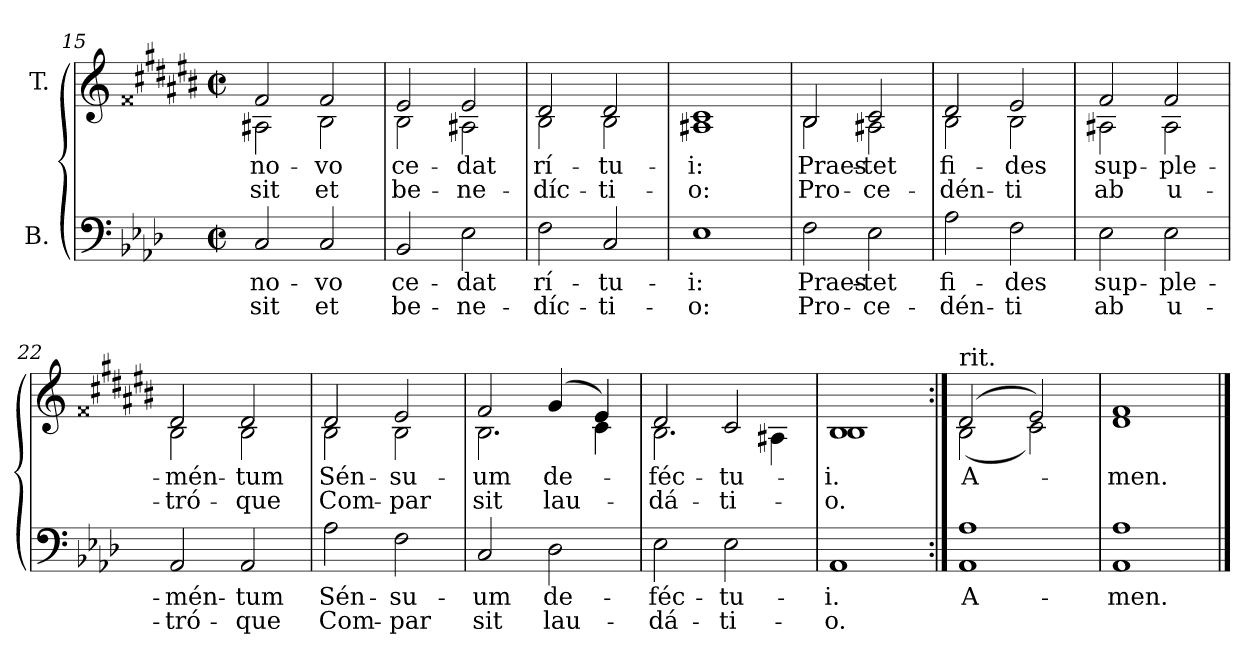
**kern	**text	**text	**kern	**text	**text
*part2	*part2	*part2	*part1	*part1	*part1
*staff2	*staff2	*staff2	*staff1	*staff1	*staff1
*I"B.	*	*	*I"T.	*	*
!!LO:LB:g=z
*clefF4	*	*	*clefG2	*	*
*	*	*	*ITrd2c3	*	*
*k[b-e-a-d-]	*	*	*k[f##c#g#d#a#e#b#]	*	*
*A-:	*	*	*G#:	*	*
*M2/2	*	*	*M2/2	*	*
*met(c|)	*	*	*met(c|)	*	*
=15	=15	=15	=15	=15	=15
!	!LO:LY:b:color=#000000	!LO:LY:b:color=#000000	!	!	!
!	!	!	!	!LO:LY:b:color=#000000	!LO:LY:b:color=#000000
*	*	*	*^	*	*
2Ci/	no-	sit	2d#i/	2F##i\	no-	sit
!	!LO:LY:b:color=#000000	!LO:LY:b:color=#000000	!	!	!	!
!	!	!	!	!	!LO:LY:b:color=#000000	!LO:LY:b:color=#000000
2Ci/	-vo	et	2d#i/	2G#i\	-vo	et
=16	=16	=16	=16	=16	=16	=16
!	!LO:LY:b:color=#000000	!LO:LY:b:color=#000000	!	!	!	!
!	!	!	!	!	!LO:LY:b:color=#000000	!LO:LY:b:color=#000000
2BB-i/	ce-	be-	2c#i/	2G#i\	ce-	be-
!	!LO:LY:b:color=#000000	!LO:LY:b:color=#000000	!	!	!	!
!	!	!	!	!	!LO:LY:b:color=#000000	!LO:LY:b:color=#000000
2E-i\	-dat	-ne-	2c#i/	2F##i\	-dat	-ne-
=17	=17	=17	=17	=17	=17	=17
!	!LO:LY:b:color=#000000	!LO:LY:b:color=#000000	!	!	!	!
!	!	!	!	!	!LO:LY:b:color=#000000	!LO:LY:b:color=#000000
2Fi\	rí-	-díc-	2B#i/	2G#i\	rí-	-díc-
!	!LO:LY:b:color=#000000	!LO:LY:b:color=#000000	!	!	!	!
!	!	!	!	!	!LO:LY:b:color=#000000	!LO:LY:b:color=#000000
2Ci/	-tu-	-ti-	2B#i/	2G#i\	-tu-	-ti-
=18	=18	=18	=18	=18	=18	=18
!	!LO:LY:b:color=#000000	!LO:LY:b:color=#000000	!	!	!	!
!	!	!	!	!	!LO:LY:b:color=#000000	!LO:LY:b:color=#000000
1E-i	-i:	-o:	1A#i	1F##i	-i:	-o:
=19	=19	=19	=19	=19	=19	=19
!	!LO:LY:b:color=#000000	!LO:LY:b:color=#000000	!	!	!	!
!	!	!	!	!	!LO:LY:b:color=#000000	!LO:LY:b:color=#000000
2Fi\	Praes-	Pro-	2G#i/	2G#i\	Praes-	Pro-
!	!LO:LY:b:color=#000000	!LO:LY:b:color=#000000	!	!	!	!
!	!	!	!	!	!LO:LY:b:color=#000000	!LO:LY:b:color=#000000
2E-i\	-tet	-ce-	2A#i/	2F##i\	-tet	-ce-
=20	=20	=20	=20	=20	=20	=20
!	!LO:LY:b:color=#000000	!LO:LY:b:color=#000000	!	!	!	!
!	!	!	!	!	!LO:LY:b:color=#000000	!LO:LY:b:color=#000000
2A-i\	fi-	-dén-	2B#i/	2G#i\	fi-	-dén-
!	!LO:LY:b:color=#000000	!LO:LY:b:color=#000000	!	!	!	!
!	!	!	!	!	!LO:LY:b:color=#000000	!LO:LY:b:color=#000000
2Fi\	-des	-ti	2c#i/	2G#i\	-des	-ti
=21	=21	=21	=21	=21	=21	=21
!	!LO:LY:b:color=#000000	!LO:LY:b:color=#000000	!	!	!	!
!	!	!	!	!	!LO:LY:b:color=#000000	!LO:LY:b:color=#000000
2E-i\	sup-	ab	2d#i/	2F##i\	sup-	ab
!	!LO:LY:b:color=#000000	!LO:LY:b:color=#000000	!	!	!	!
!	!	!	!	!	!LO:LY:b:color=#000000	!LO:LY:b:color=#000000
2E-i\	-ple-	u-	2d#i/	2F##i\	-ple-	u-
!!LO:LB:g=z	!!
=22	=22	=22	=22	=22	=22	=22
!	!LO:LY:b:color=#000000	!LO:LY:b:color=#000000	!	!	!	!
!	!	!	!	!	!LO:LY:b:color=#000000	!LO:LY:b:color=#000000
2AA-i/	-mén-	-tró-	2B#i/	2G#i\	-mén-	-tró-
!	!LO:LY:b:color=#000000	!LO:LY:b:color=#000000	!	!	!	!
!	!	!	!	!	!LO:LY:b:color=#000000	!LO:LY:b:color=#000000
2AA-i/	-tum	-que	2B#i/	2G#i\	-tum	-que
=23	=23	=23	=23	=23	=23	=23
!	!LO:LY:b:color=#000000	!LO:LY:b:color=#000000	!	!	!	!
!	!	!	!	!	!LO:LY:b:color=#000000	!LO:LY:b:color=#000000
2A-i\	Sén-	Com-	2B#i/	2G#i\	Sén-	Com-
!	!LO:LY:b:color=#000000	!LO:LY:b:color=#000000	!	!	!	!
!	!	!	!	!	!LO:LY:b:color=#000000	!LO:LY:b:color=#000000
2Fi\	-su-	-par	2c#i/	2G#i\	-su-	-par
=24	=24	=24	=24	=24	=24	=24
!	!LO:LY:b:color=#000000	!LO:LY:b:color=#000000	!	!	!	!
!	!	!	!	!	!LO:LY:b:color=#000000	!LO:LY:b:color=#000000
2Ci/	-um	sit	2d#i/	2.G#i\	-um	sit
!	!LO:LY:b:color=#000000	!LO:LY:b:color=#000000	!	!	!	!
!	!	!	!	!	!LO:LY:b:color=#000000	!LO:LY:b:color=#000000
2D-i\	de-	lau-	(4e#i/	.	de-	lau-
.	.	.	4c#i/)	4A#i\	.	.
=25	=25	=25	=25	=25	=25	=25
!	!LO:LY:b:color=#000000	!LO:LY:b:color=#000000	!	!	!	!
!	!	!	!	!	!LO:LY:b:color=#000000	!LO:LY:b:color=#000000
2E-i\	-féc-	-dá-	2B#i/	2.G#i\	-féc-	-dá-
!	!LO:LY:b:color=#000000	!LO:LY:b:color=#000000	!	!	!	!
!	!	!	!	!	!LO:LY:b:color=#000000	!LO:LY:b:color=#000000
2E-i\	-tu-	-ti-	2A#i/	.	-tu-	-ti-
.	.	.	.	4F##i\	.	.
=26	=26	=26	=26	=26	=26	=26
!	!LO:LY:b:color=#000000	!LO:LY:b:color=#000000	!	!	!	!
!	!	!	!	!	!LO:LY:b:color=#000000	!LO:LY:b:color=#000000
1AA-i	-i.	-o.	1G#i	1G#i	-i.	-o.
=27:|!	=27:|!	=27:|!	=27:|!	=27:|!	=27:|!	=27:|!
!	!LO:LY:b:color=#000000	!	!	!	!	!
!	!	!	!LO:TX:t=rit.	!	!	!
!	!	!	!	!	!LO:LY:b:color=#000000	!
1AA-i 1A-i	A-	.	(2B#i/	(2G#i\	A-	.
.	.	.	2c#i/)	2A#i\)	.	.
=28	=28	=28	=28	=28	=28	=28
!	!LO:LY:b:color=#000000	!	!	!	!	!
!	!	!	!	!	!LO:LY:b:color=#000000	!
1AA-i 1A-i	-men.	.	1d#i	1B#i	-men.	.
*	*	*	*v	*v	*	*
==	==	==	==	==	==
*-	*-	*-	*-	*-	*-
